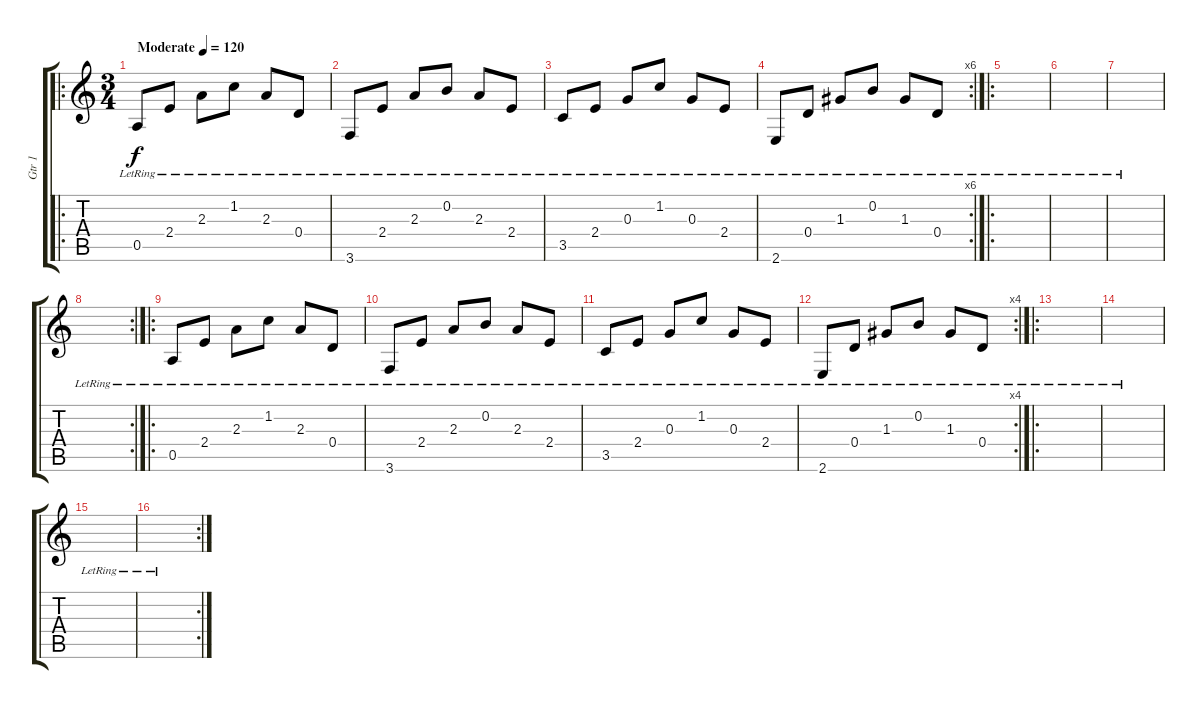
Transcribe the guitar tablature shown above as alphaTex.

\track ("Gtr 1" "Gtr 1") {instrument electricguitarclean}
\staff {score tabs}
\tuning (E4 B3 G3 D3 A2 D2) {hide}
\ro
\ts (3 4)
\tempo (120 "Moderate")
\clef g2
\ks c
0.5{lr}.8{dy f instrument electricguitarclean} 2.4{lr}.8 2.3{lr}.8 1.2{lr}.8 2.3{lr}.8 0.4{lr}.8 |
3.6{lr}.8 2.4{lr}.8 2.3{lr}.8 0.2{lr}.8 2.3{lr}.8 2.4{lr}.8 |
3.5{lr}.8 2.4{lr}.8 0.3{lr}.8 1.2{lr}.8 0.3{lr}.8 2.4{lr}.8 |
\rc 6
2.6{lr}.8 0.4{lr}.8 1.3{lr}.8 0.2{lr}.8 1.3{lr}.8 0.4{lr}.8 |
\ro
|
|
|
\rc 2
|
\ro
0.5{lr}.8 2.4{lr}.8 2.3{lr}.8 1.2{lr}.8 2.3{lr}.8 0.4{lr}.8 |
3.6{lr}.8 2.4{lr}.8 2.3{lr}.8 0.2{lr}.8 2.3{lr}.8 2.4{lr}.8 |
3.5{lr}.8 2.4{lr}.8 0.3{lr}.8 1.2{lr}.8 0.3{lr}.8 2.4{lr}.8 |
\rc 4
2.6{lr}.8 0.4{lr}.8 1.3{lr}.8 0.2{lr}.8 1.3{lr}.8 0.4{lr}.8 |
\ro
|
|
|
\rc 2
